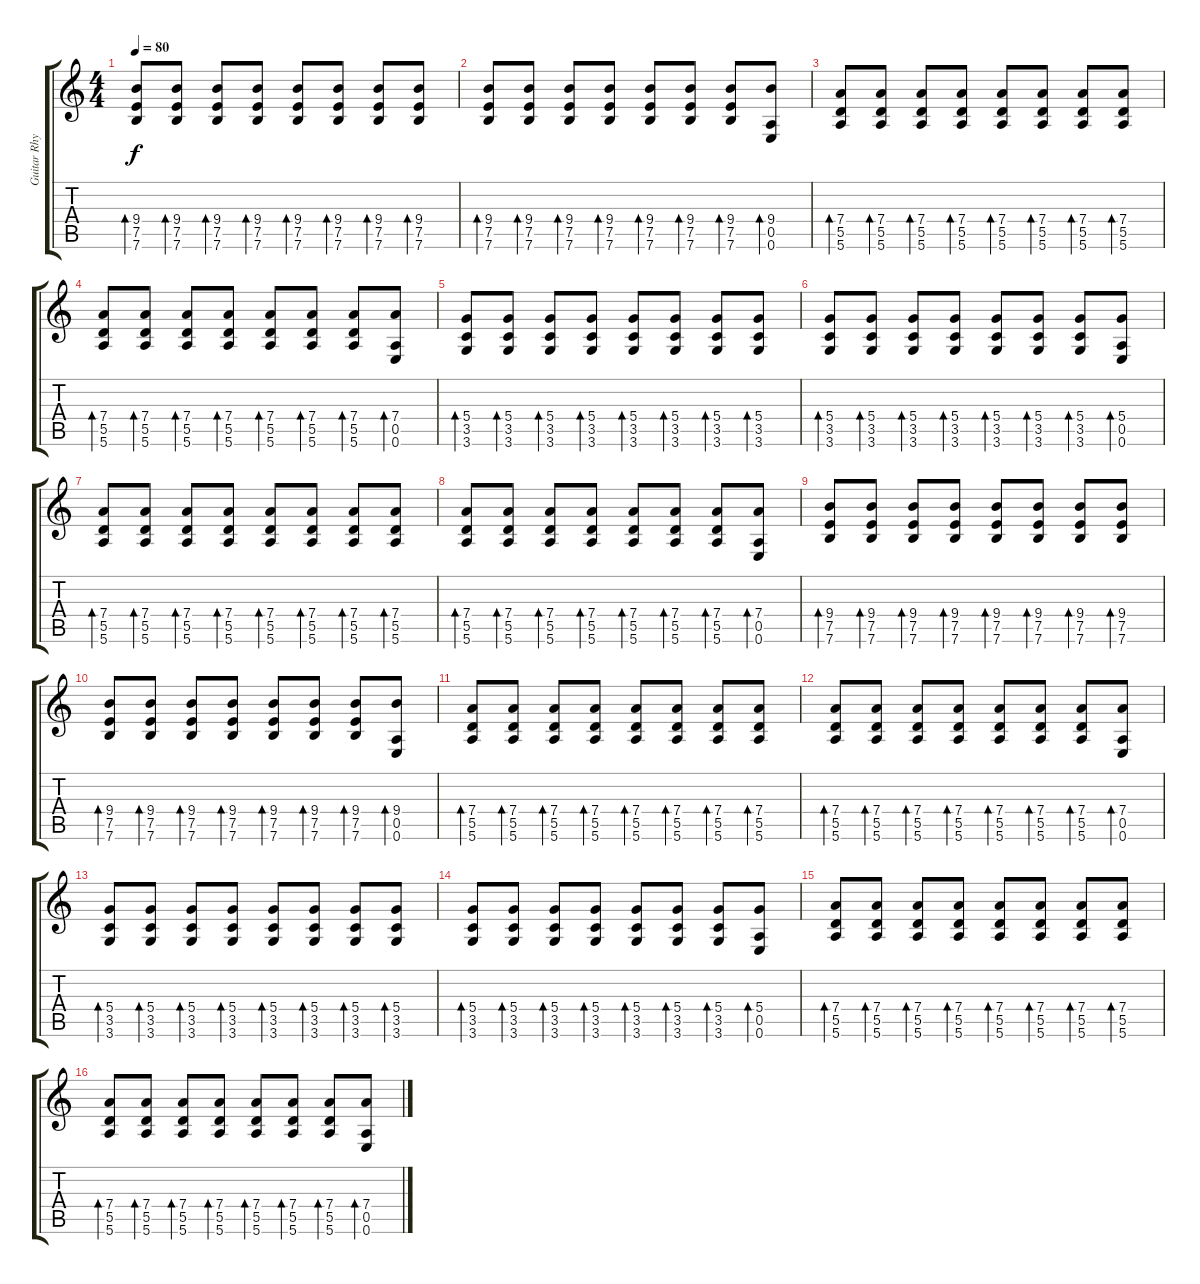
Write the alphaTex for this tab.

\track ("Guitar Rhythm" "Guitar Rhy") {instrument overdrivenguitar}
\staff {score tabs}
\tuning (E4 B3 G3 D3 A2 E2) {hide}
\ts (4 4)
\tempo 80
\clef g2
\ks c
(9.4 7.5 7.6).8{bd 30 dy f} (9.4 7.5 7.6).8{bd 30} (9.4 7.5 7.6).8{bd 30} (9.4 7.5 7.6).8{bd 30} (9.4 7.5 7.6).8{bd 30} (9.4 7.5 7.6).8{bd 30} (9.4 7.5 7.6).8{bd 30} (9.4 7.5 7.6).8{bd 30} |
(9.4 7.5 7.6).8{bd 30} (9.4 7.5 7.6).8{bd 30} (9.4 7.5 7.6).8{bd 30} (9.4 7.5 7.6).8{bd 30} (9.4 7.5 7.6).8{bd 30} (9.4 7.5 7.6).8{bd 30} (9.4 7.5 7.6).8{bd 30} (9.4 0.5 0.6).8{bd 30} |
(7.4 5.5 5.6).8{bd 30} (7.4 5.5 5.6).8{bd 30} (7.4 5.5 5.6).8{bd 30} (7.4 5.5 5.6).8{bd 30} (7.4 5.5 5.6).8{bd 30} (7.4 5.5 5.6).8{bd 30} (7.4 5.5 5.6).8{bd 30} (7.4 5.5 5.6).8{bd 30} |
(7.4 5.5 5.6).8{bd 30} (7.4 5.5 5.6).8{bd 30} (7.4 5.5 5.6).8{bd 30} (7.4 5.5 5.6).8{bd 30} (7.4 5.5 5.6).8{bd 30} (7.4 5.5 5.6).8{bd 30} (7.4 5.5 5.6).8{bd 30} (7.4 0.5 0.6).8{bd 30} |
(5.4 3.5 3.6).8{bd 30} (5.4 3.5 3.6).8{bd 30} (5.4 3.5 3.6).8{bd 30} (5.4 3.5 3.6).8{bd 30} (5.4 3.5 3.6).8{bd 30} (5.4 3.5 3.6).8{bd 30} (5.4 3.5 3.6).8{bd 30} (5.4 3.5 3.6).8{bd 30} |
(5.4 3.5 3.6).8{bd 30} (5.4 3.5 3.6).8{bd 30} (5.4 3.5 3.6).8{bd 30} (5.4 3.5 3.6).8{bd 30} (5.4 3.5 3.6).8{bd 30} (5.4 3.5 3.6).8{bd 30} (5.4 3.5 3.6).8{bd 30} (5.4 0.5 0.6).8{bd 30} |
(7.4 5.5 5.6).8{bd 30} (7.4 5.5 5.6).8{bd 30} (7.4 5.5 5.6).8{bd 30} (7.4 5.5 5.6).8{bd 30} (7.4 5.5 5.6).8{bd 30} (7.4 5.5 5.6).8{bd 30} (7.4 5.5 5.6).8{bd 30} (7.4 5.5 5.6).8{bd 30} |
(7.4 5.5 5.6).8{bd 30} (7.4 5.5 5.6).8{bd 30} (7.4 5.5 5.6).8{bd 30} (7.4 5.5 5.6).8{bd 30} (7.4 5.5 5.6).8{bd 30} (7.4 5.5 5.6).8{bd 30} (7.4 5.5 5.6).8{bd 30} (7.4 0.5 0.6).8{bd 30} |
(9.4 7.5 7.6).8{bd 30} (9.4 7.5 7.6).8{bd 30} (9.4 7.5 7.6).8{bd 30} (9.4 7.5 7.6).8{bd 30} (9.4 7.5 7.6).8{bd 30} (9.4 7.5 7.6).8{bd 30} (9.4 7.5 7.6).8{bd 30} (9.4 7.5 7.6).8{bd 30} |
(9.4 7.5 7.6).8{bd 30} (9.4 7.5 7.6).8{bd 30} (9.4 7.5 7.6).8{bd 30} (9.4 7.5 7.6).8{bd 30} (9.4 7.5 7.6).8{bd 30} (9.4 7.5 7.6).8{bd 30} (9.4 7.5 7.6).8{bd 30} (9.4 0.5 0.6).8{bd 30} |
(7.4 5.5 5.6).8{bd 30} (7.4 5.5 5.6).8{bd 30} (7.4 5.5 5.6).8{bd 30} (7.4 5.5 5.6).8{bd 30} (7.4 5.5 5.6).8{bd 30} (7.4 5.5 5.6).8{bd 30} (7.4 5.5 5.6).8{bd 30} (7.4 5.5 5.6).8{bd 30} |
(7.4 5.5 5.6).8{bd 30} (7.4 5.5 5.6).8{bd 30} (7.4 5.5 5.6).8{bd 30} (7.4 5.5 5.6).8{bd 30} (7.4 5.5 5.6).8{bd 30} (7.4 5.5 5.6).8{bd 30} (7.4 5.5 5.6).8{bd 30} (7.4 0.5 0.6).8{bd 30} |
(5.4 3.5 3.6).8{bd 30} (5.4 3.5 3.6).8{bd 30} (5.4 3.5 3.6).8{bd 30} (5.4 3.5 3.6).8{bd 30} (5.4 3.5 3.6).8{bd 30} (5.4 3.5 3.6).8{bd 30} (5.4 3.5 3.6).8{bd 30} (5.4 3.5 3.6).8{bd 30} |
(5.4 3.5 3.6).8{bd 30} (5.4 3.5 3.6).8{bd 30} (5.4 3.5 3.6).8{bd 30} (5.4 3.5 3.6).8{bd 30} (5.4 3.5 3.6).8{bd 30} (5.4 3.5 3.6).8{bd 30} (5.4 3.5 3.6).8{bd 30} (5.4 0.5 0.6).8{bd 30} |
(7.4 5.5 5.6).8{bd 30} (7.4 5.5 5.6).8{bd 30} (7.4 5.5 5.6).8{bd 30} (7.4 5.5 5.6).8{bd 30} (7.4 5.5 5.6).8{bd 30} (7.4 5.5 5.6).8{bd 30} (7.4 5.5 5.6).8{bd 30} (7.4 5.5 5.6).8{bd 30} |
(7.4 5.5 5.6).8{bd 30} (7.4 5.5 5.6).8{bd 30} (7.4 5.5 5.6).8{bd 30} (7.4 5.5 5.6).8{bd 30} (7.4 5.5 5.6).8{bd 30} (7.4 5.5 5.6).8{bd 30} (7.4 5.5 5.6).8{bd 30} (7.4 0.5 0.6).8{bd 30}
